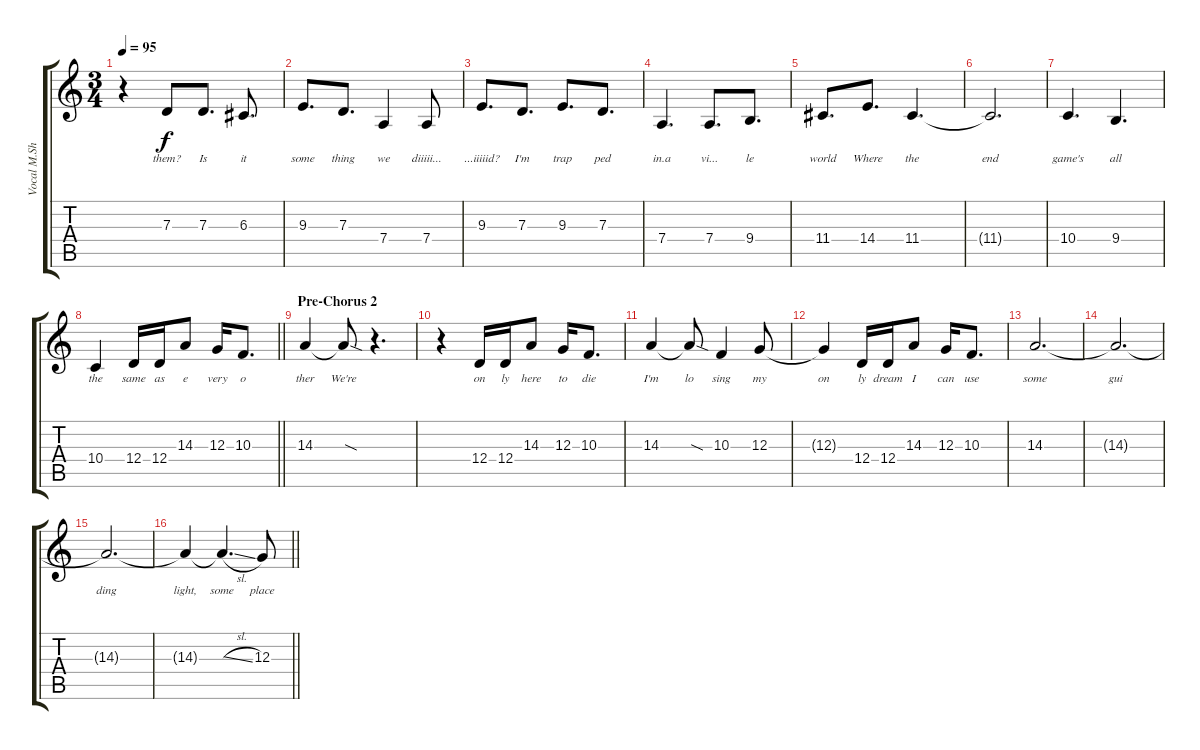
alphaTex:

\track ("Vocal M.Shadows" "Vocal M.Sh") {instrument oboe}
\staff {score tabs}
\tuning (E4 B3 G3 D3 A2 D2) {hide}
\ts (3 4)
\tempo 95
\clef g2
\ks c
r.4{dy f} 7.3.8{lyrics (0 "them?") lyrics (1 "") lyrics (2 "") lyrics (3 "") lyrics (4 "")} 7.3.8{d lyrics (0 "Is") lyrics (1 "") lyrics (2 "") lyrics (3 "") lyrics (4 "")} 6.3.8{d lyrics (0 "it") lyrics (1 "") lyrics (2 "") lyrics (3 "") lyrics (4 "")} |
9.3.8{d lyrics (0 "some") lyrics (1 "") lyrics (2 "") lyrics (3 "") lyrics (4 "")} 7.3.8{d lyrics (0 "thing") lyrics (1 "") lyrics (2 "") lyrics (3 "") lyrics (4 "")} 7.4.4{lyrics (0 "we") lyrics (1 "") lyrics (2 "") lyrics (3 "") lyrics (4 "")} 7.4.8{lyrics (0 "diiiii...") lyrics (1 "") lyrics (2 "") lyrics (3 "") lyrics (4 "")} |
9.3.8{d lyrics (0 "...iiiiid?") lyrics (1 "") lyrics (2 "") lyrics (3 "") lyrics (4 "")} 7.3.8{d lyrics (0 "I'm") lyrics (1 "") lyrics (2 "") lyrics (3 "") lyrics (4 "")} 9.3.8{d lyrics (0 "trap") lyrics (1 "") lyrics (2 "") lyrics (3 "") lyrics (4 "") beam merge} 7.3.8{d lyrics (0 "ped") lyrics (1 "") lyrics (2 "") lyrics (3 "") lyrics (4 "")} |
7.4.4{d lyrics (0 "in.a") lyrics (1 "") lyrics (2 "") lyrics (3 "") lyrics (4 "")} 7.4.8{d lyrics (0 "vi...") lyrics (1 "") lyrics (2 "") lyrics (3 "") lyrics (4 "") beam merge} 9.4.8{d lyrics (0 "le") lyrics (1 "") lyrics (2 "") lyrics (3 "") lyrics (4 "")} |
11.4.8{d lyrics (0 "world") lyrics (1 "") lyrics (2 "") lyrics (3 "") lyrics (4 "")} 14.4.8{d lyrics (0 "Where") lyrics (1 "") lyrics (2 "") lyrics (3 "") lyrics (4 "")} 11.4.4{d lyrics (0 "the") lyrics (1 "") lyrics (2 "") lyrics (3 "") lyrics (4 "")} |
11.4{t}.2{d lyrics (0 "end") lyrics (1 "") lyrics (2 "") lyrics (3 "") lyrics (4 "")} |
10.4.4{d lyrics (0 "game's") lyrics (1 "") lyrics (2 "") lyrics (3 "") lyrics (4 "")} 9.4.4{d lyrics (0 "all") lyrics (1 "") lyrics (2 "") lyrics (3 "") lyrics (4 "")} |
\barLineRight lightlight
10.4.4{lyrics (0 "the") lyrics (1 "") lyrics (2 "") lyrics (3 "") lyrics (4 "")} 12.4.16{lyrics (0 "same") lyrics (1 "") lyrics (2 "") lyrics (3 "") lyrics (4 "")} 12.4.16{lyrics (0 "as") lyrics (1 "") lyrics (2 "") lyrics (3 "") lyrics (4 "")} 14.3.8{lyrics (0 "e") lyrics (1 "") lyrics (2 "") lyrics (3 "") lyrics (4 "")} 12.3.16{lyrics (0 "very") lyrics (1 "") lyrics (2 "") lyrics (3 "") lyrics (4 "")} 10.3.8{d lyrics (0 "o") lyrics (1 "") lyrics (2 "") lyrics (3 "") lyrics (4 "")} |
\section ("" "Pre-Chorus 2")
14.3.4{lyrics (0 "ther") lyrics (1 "") lyrics (2 "") lyrics (3 "") lyrics (4 "")} 14.3{sod t}.8{lyrics (0 "We're") lyrics (1 "") lyrics (2 "") lyrics (3 "") lyrics (4 "")} r.4{d} |
r.4 12.4.16{lyrics (0 "on") lyrics (1 "") lyrics (2 "") lyrics (3 "") lyrics (4 "")} 12.4.16{lyrics (0 "ly") lyrics (1 "") lyrics (2 "") lyrics (3 "") lyrics (4 "")} 14.3.8{lyrics (0 "here") lyrics (1 "") lyrics (2 "") lyrics (3 "") lyrics (4 "")} 12.3.16{lyrics (0 "to") lyrics (1 "") lyrics (2 "") lyrics (3 "") lyrics (4 "")} 10.3.8{d lyrics (0 "die") lyrics (1 "") lyrics (2 "") lyrics (3 "") lyrics (4 "")} |
14.3.4{lyrics (0 "I'm") lyrics (1 "") lyrics (2 "") lyrics (3 "") lyrics (4 "")} 14.3{sod t}.8{lyrics (0 "lo") lyrics (1 "") lyrics (2 "") lyrics (3 "") lyrics (4 "")} 10.3.4{lyrics (0 "sing") lyrics (1 "") lyrics (2 "") lyrics (3 "") lyrics (4 "")} 12.3.8{lyrics (0 "my") lyrics (1 "") lyrics (2 "") lyrics (3 "") lyrics (4 "")} |
12.3{t}.4{lyrics (0 "on") lyrics (1 "") lyrics (2 "") lyrics (3 "") lyrics (4 "")} 12.4.16{lyrics (0 "ly") lyrics (1 "") lyrics (2 "") lyrics (3 "") lyrics (4 "")} 12.4.16{lyrics (0 "dream") lyrics (1 "") lyrics (2 "") lyrics (3 "") lyrics (4 "")} 14.3.8{lyrics (0 "I") lyrics (1 "") lyrics (2 "") lyrics (3 "") lyrics (4 "")} 12.3.16{lyrics (0 "can") lyrics (1 "") lyrics (2 "") lyrics (3 "") lyrics (4 "")} 10.3.8{d lyrics (0 "use") lyrics (1 "") lyrics (2 "") lyrics (3 "") lyrics (4 "")} |
14.3.2{d lyrics (0 "some") lyrics (1 "") lyrics (2 "") lyrics (3 "") lyrics (4 "")} |
14.3{t}.2{d lyrics (0 "gui") lyrics (1 "") lyrics (2 "") lyrics (3 "") lyrics (4 "")} |
14.3{t}.2{d lyrics (0 "ding") lyrics (1 "") lyrics (2 "") lyrics (3 "") lyrics (4 "")} |
\barLineRight lightlight
14.3{t}.4{lyrics (0 "light,") lyrics (1 "") lyrics (2 "") lyrics (3 "") lyrics (4 "")} 14.3{sl t}.4{d lyrics (0 "some") lyrics (1 "") lyrics (2 "") lyrics (3 "") lyrics (4 "")} 12.3.8{lyrics (0 "place") lyrics (1 "") lyrics (2 "") lyrics (3 "") lyrics (4 "")}
